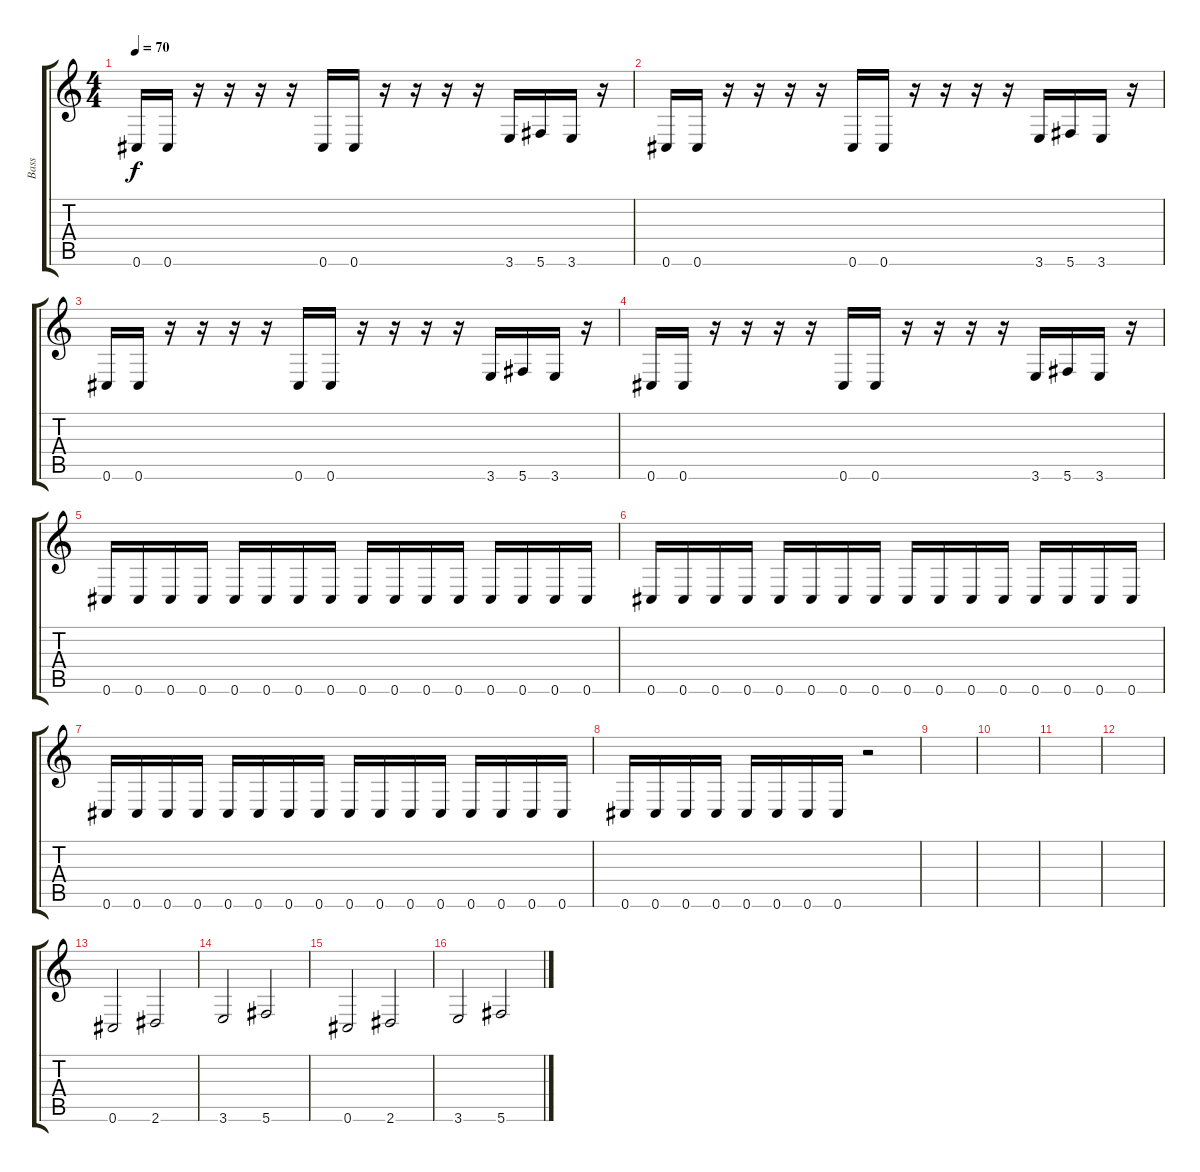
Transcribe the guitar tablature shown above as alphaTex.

\track ("Bass" "Bass") {instrument electricbasspick}
\staff {score tabs}
\tuning (Eb4 Bb3 Gb3 Db3 Ab2 Db2) {hide}
\ts (4 4)
\tempo 70
\clef g2
\ks c
0.6.16{dy f} 0.6.16 r.16 r.16 r.16 r.16 0.6.16 0.6.16 r.16 r.16 r.16 r.16 3.6.16 5.6.16 3.6.16 r.16 |
0.6.16 0.6.16 r.16 r.16 r.16 r.16 0.6.16 0.6.16 r.16 r.16 r.16 r.16 3.6.16 5.6.16 3.6.16 r.16 |
0.6.16 0.6.16 r.16 r.16 r.16 r.16 0.6.16 0.6.16 r.16 r.16 r.16 r.16 3.6.16 5.6.16 3.6.16 r.16 |
0.6.16 0.6.16 r.16 r.16 r.16 r.16 0.6.16 0.6.16 r.16 r.16 r.16 r.16 3.6.16 5.6.16 3.6.16 r.16 |
0.6.16 0.6.16 0.6.16 0.6.16 0.6.16 0.6.16 0.6.16 0.6.16 0.6.16 0.6.16 0.6.16 0.6.16 0.6.16 0.6.16 0.6.16 0.6.16 |
0.6.16 0.6.16 0.6.16 0.6.16 0.6.16 0.6.16 0.6.16 0.6.16 0.6.16 0.6.16 0.6.16 0.6.16 0.6.16 0.6.16 0.6.16 0.6.16 |
0.6.16 0.6.16 0.6.16 0.6.16 0.6.16 0.6.16 0.6.16 0.6.16 0.6.16 0.6.16 0.6.16 0.6.16 0.6.16 0.6.16 0.6.16 0.6.16 |
0.6.16 0.6.16 0.6.16 0.6.16 0.6.16 0.6.16 0.6.16 0.6.16 r.2 |
|
|
|
|
0.6.2 2.6.2 |
3.6.2 5.6.2 |
0.6.2 2.6.2 |
3.6.2 5.6.2
